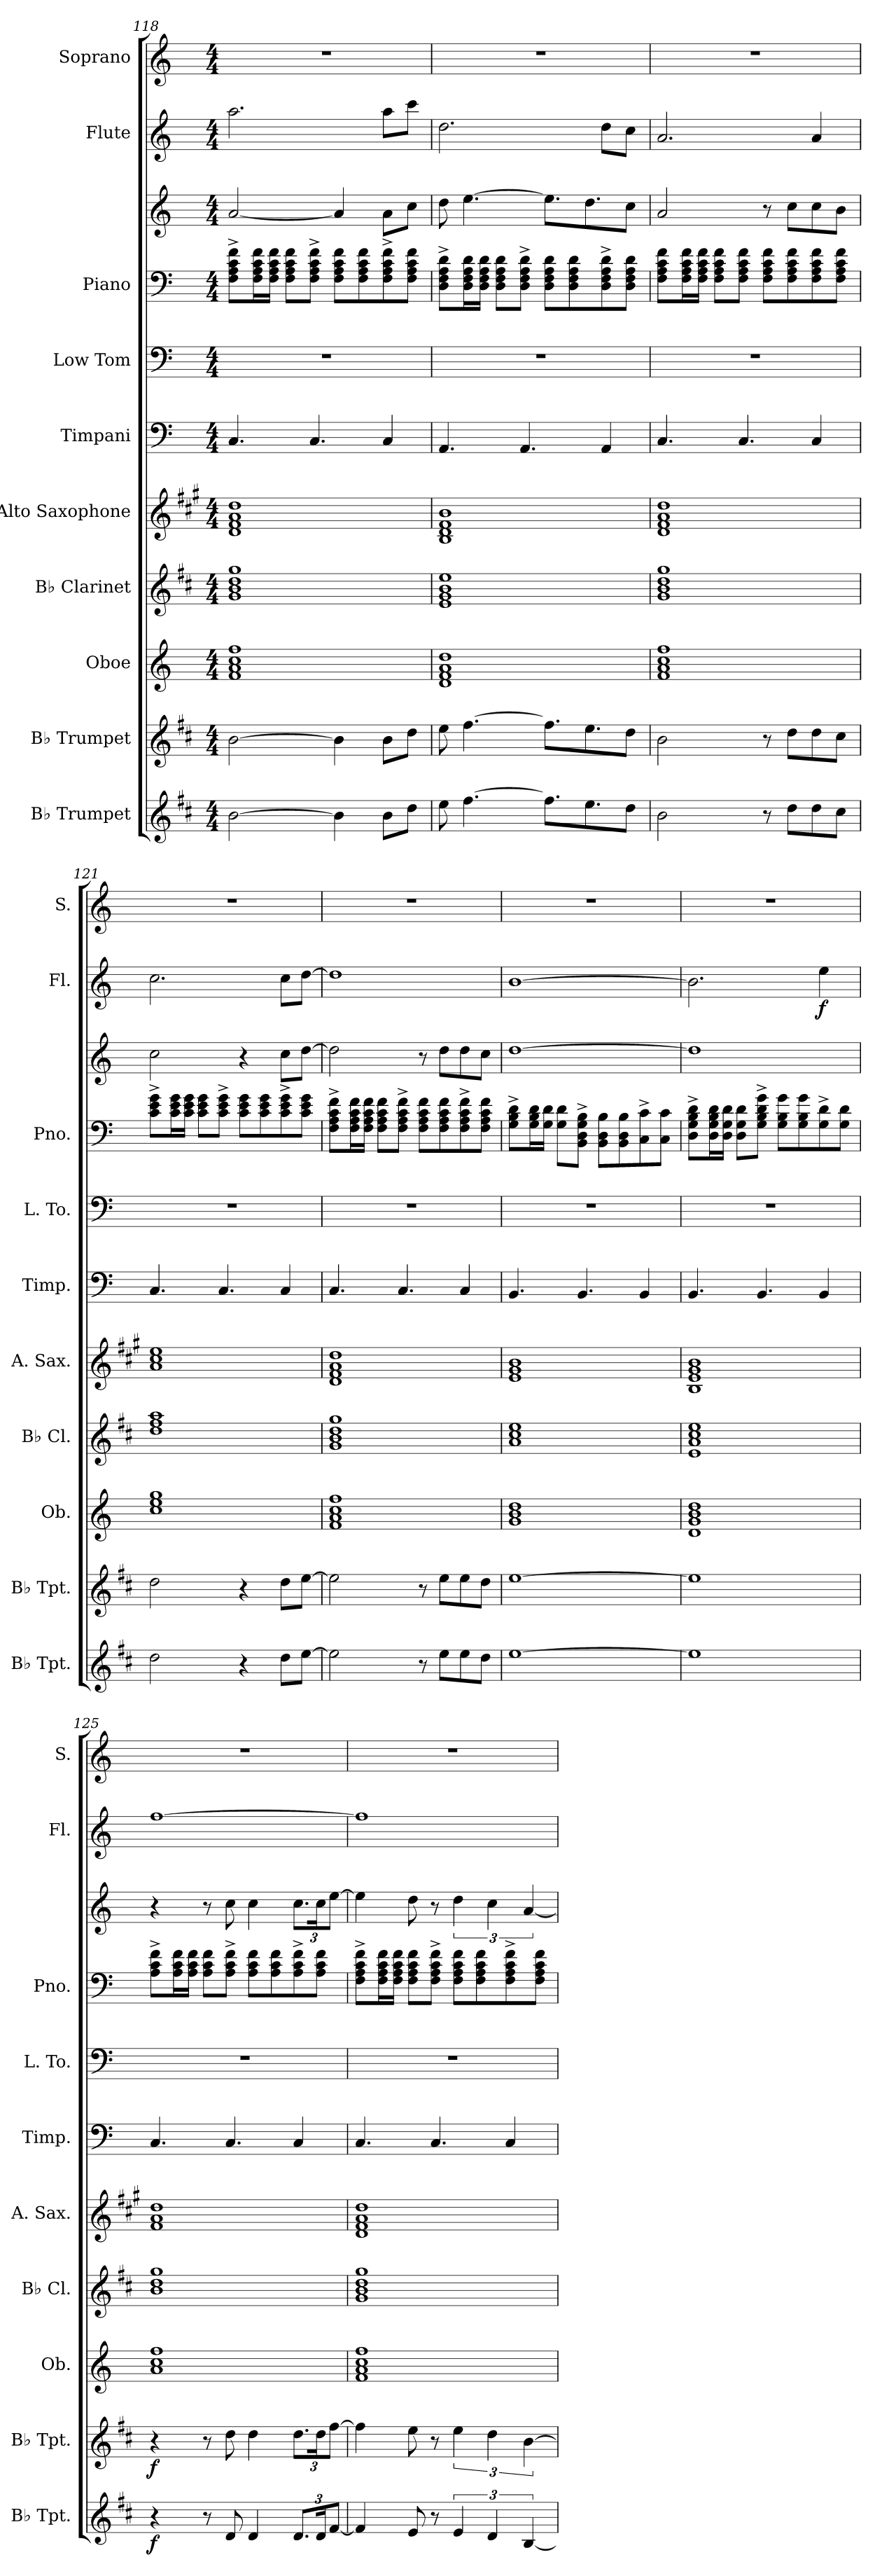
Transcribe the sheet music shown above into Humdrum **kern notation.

**kern	**dynam	**kern	**dynam	**kern	**kern	**kern	**kern	**kern	**kern	**kern	**kern	**dynam	**kern
*part10	*part10	*part9	*part9	*part8	*part7	*part6	*part5	*part4	*part3	*part3	*part2	*part2	*part1
*staff11	*staff11	*staff10	*staff10	*staff9	*staff8	*staff7	*staff6	*staff5	*staff4	*staff3	*staff2	*staff2	*staff1
*I"B♭ Trumpet	*	*I"B♭ Trumpet	*	*I"Oboe	*I"B♭ Clarinet	*I"Alto Saxophone	*I"Timpani	*I"Low Tom	*I"Piano	*	*I"Flute	*	*I"Soprano
*I'B♭ Tpt.	*	*I'B♭ Tpt.	*	*I'Ob.	*I'B♭ Cl.	*I'A. Sax.	*I'Timp.	*I'L. To.	*I'Pno.	*	*I'Fl.	*	*I'S.
*clefG2	*	*clefG2	*	*clefG2	*clefG2	*clefG2	*clefF4	*clefF4	*clefF4	*clefG2	*clefG2	*	*clefG2
*ITrd1c2	*	*ITrd1c2	*	*	*ITrd1c2	*ITrd5c9	*	*	*	*	*	*	*
*k[]	*	*k[]	*	*k[]	*k[]	*k[]	*k[]	*k[]	*k[]	*k[]	*k[]	*	*k[]
*M4/4	*	*M4/4	*	*M4/4	*M4/4	*M4/4	*M4/4	*M4/4	*M4/4	*M4/4	*M4/4	*	*M4/4
=118	=118	=118	=118	=118	=118	=118	=118	=118	=118	=118	=118	=118	=118
[2a\	.	[2a\	.	1f 1a 1cc 1ff	1f 1a 1cc 1ff	1F 1A 1c 1f	4.C/	1r	8F\^ 8A\^ 8c\^ 8f\^L	[2a/	2.aa\	.	1r
.	.	.	.	.	.	.	.	.	16F\ 16A\ 16c\ 16f\L	.	.	.	.
.	.	.	.	.	.	.	.	.	16F\ 16A\ 16c\ 16f\JJ	.	.	.	.
.	.	.	.	.	.	.	.	.	8F\ 8A\ 8c\ 8f\L	.	.	.	.
.	.	.	.	.	.	.	4.C/	.	8F\^ 8A\^ 8c\^ 8f\^J	.	.	.	.
4a\]	.	4a\]	.	.	.	.	.	.	8F\ 8A\ 8c\ 8f\L	4a/]	.	.	.
.	.	.	.	.	.	.	.	.	8F\ 8A\ 8c\ 8f\	.	.	.	.
8a\L	.	8a\L	.	.	.	.	4C/	.	8F\^ 8A\^ 8c\^ 8f\^	8a\L	8aa\L	.	.
8cc\J	.	8cc\J	.	.	.	.	.	.	8F\ 8A\ 8c\ 8f\J	8cc\J	8ccc\J	.	.
=119	=119	=119	=119	=119	=119	=119	=119	=119	=119	=119	=119	=119	=119
8dd\	.	8dd\	.	1d 1f 1a 1dd	1d 1f 1a 1dd	1D 1F 1A 1d	4.AA/	1r	8D\^ 8F\^ 8A\^ 8d\^L	8dd\	2.dd\	.	1r
[4.ee\	.	[4.ee\	.	.	.	.	.	.	16D\ 16F\ 16A\ 16d\L	[4.ee\	.	.	.
.	.	.	.	.	.	.	.	.	16D\ 16F\ 16A\ 16d\JJ	.	.	.	.
.	.	.	.	.	.	.	.	.	8D\ 8F\ 8A\ 8d\L	.	.	.	.
.	.	.	.	.	.	.	4.AA/	.	8D\^ 8F\^ 8A\^ 8d\^J	.	.	.	.
8.ee\L]	.	8.ee\L]	.	.	.	.	.	.	8D\ 8F\ 8A\ 8d\L	8.ee\L]	.	.	.
.	.	.	.	.	.	.	.	.	8D\ 8F\ 8A\ 8d\	.	.	.	.
8.dd\	.	8.dd\	.	.	.	.	.	.	.	8.dd\	.	.	.
.	.	.	.	.	.	.	4AA/	.	8D\^ 8F\^ 8A\^ 8d\^	.	8dd\L	.	.
8cc\J	.	8cc\J	.	.	.	.	.	.	8D\ 8F\ 8A\ 8d\J	8cc\J	8cc\J	.	.
!!LO:PB:g=z
=120	=120	=120	=120	=120	=120	=120	=120	=120	=120	=120	=120	=120	=120
2a\	.	2a\	.	1f 1a 1cc 1ff	1f 1a 1cc 1ff	1F 1A 1c 1f	4.C/	1r	8F\ 8A\ 8c\ 8f\L	2a/	2.a/	.	1r
.	.	.	.	.	.	.	.	.	16F\ 16A\ 16c\ 16f\L	.	.	.	.
.	.	.	.	.	.	.	.	.	16F\ 16A\ 16c\ 16f\JJ	.	.	.	.
.	.	.	.	.	.	.	.	.	8F\ 8A\ 8c\ 8f\L	.	.	.	.
.	.	.	.	.	.	.	4.C/	.	8F\ 8A\ 8c\ 8f\J	.	.	.	.
8r	.	8r	.	.	.	.	.	.	8F\ 8A\ 8c\ 8f\L	8r	.	.	.
8cc\L	.	8cc\L	.	.	.	.	.	.	8F\ 8A\ 8c\ 8f\	8cc\L	.	.	.
8cc\	.	8cc\	.	.	.	.	4C/	.	8F\ 8A\ 8c\ 8f\	8cc\	4a/	.	.
8b\J	.	8b\J	.	.	.	.	.	.	8F\ 8A\ 8c\ 8f\J	8b\J	.	.	.
=121	=121	=121	=121	=121	=121	=121	=121	=121	=121	=121	=121	=121	=121
2cc\	.	2cc\	.	1cc 1ee 1gg	1cc 1ee 1gg	1c 1e 1g	4.C/	1r	8c\^ 8e\^ 8g\^L	2cc\	2.cc\	.	1r
.	.	.	.	.	.	.	.	.	16c\ 16e\ 16g\L	.	.	.	.
.	.	.	.	.	.	.	.	.	16c\ 16e\ 16g\JJ	.	.	.	.
.	.	.	.	.	.	.	.	.	8c\ 8e\ 8g\L	.	.	.	.
.	.	.	.	.	.	.	4.C/	.	8c\^ 8e\^ 8g\^J	.	.	.	.
4r	.	4r	.	.	.	.	.	.	8c\ 8e\ 8g\L	4r	.	.	.
.	.	.	.	.	.	.	.	.	8c\ 8e\ 8g\	.	.	.	.
8cc\L	.	8cc\L	.	.	.	.	4C/	.	8c\^ 8e\^ 8g\^	8cc\L	8cc\L	.	.
[8dd\J	.	[8dd\J	.	.	.	.	.	.	8c\ 8e\ 8g\J	[8dd\J	[8dd\J	.	.
=122	=122	=122	=122	=122	=122	=122	=122	=122	=122	=122	=122	=122	=122
2dd\]	.	2dd\]	.	1f 1a 1cc 1ff	1f 1a 1cc 1ff	1F 1A 1c 1f	4.C/	1r	8F\^ 8A\^ 8c\^ 8f\^L	2dd\]	1dd]	.	1r
.	.	.	.	.	.	.	.	.	16F\ 16A\ 16c\ 16f\L	.	.	.	.
.	.	.	.	.	.	.	.	.	16F\ 16A\ 16c\ 16f\JJ	.	.	.	.
.	.	.	.	.	.	.	.	.	8F\ 8A\ 8c\ 8f\L	.	.	.	.
.	.	.	.	.	.	.	4.C/	.	8F\^ 8A\^ 8c\^ 8f\^J	.	.	.	.
8r	.	8r	.	.	.	.	.	.	8F\ 8A\ 8c\ 8f\L	8r	.	.	.
8dd\L	.	8dd\L	.	.	.	.	.	.	8F\ 8A\ 8c\ 8f\	8dd\L	.	.	.
8dd\	.	8dd\	.	.	.	.	4C/	.	8F\^ 8A\^ 8c\^ 8f\^	8dd\	.	.	.
8cc\J	.	8cc\J	.	.	.	.	.	.	8F\ 8A\ 8c\ 8f\J	8cc\J	.	.	.
!!LO:PB:g=z
=123	=123	=123	=123	=123	=123	=123	=123	=123	=123	=123	=123	=123	=123
[1dd	.	[1dd	.	1g 1b 1dd	1g 1b 1dd	1G 1B 1d	4.BB/	1r	8G\^ 8B\^ 8d\^L	[1dd	[1b	.	1r
.	.	.	.	.	.	.	.	.	16G\ 16B\ 16d\L	.	.	.	.
.	.	.	.	.	.	.	.	.	16G\ 16d\JJ	.	.	.	.
.	.	.	.	.	.	.	.	.	8G\ 8d\L	.	.	.	.
.	.	.	.	.	.	.	4.BB/	.	8BB\^ 8D\^ 8G\^ 8B\^J	.	.	.	.
.	.	.	.	.	.	.	.	.	8BB\ 8D\ 8B\L	.	.	.	.
.	.	.	.	.	.	.	.	.	8BB\ 8D\ 8B\	.	.	.	.
.	.	.	.	.	.	.	4BB/	.	8C\^ 8c\^	.	.	.	.
.	.	.	.	.	.	.	.	.	8C\ 8c\J	.	.	.	.
=124	=124	=124	=124	=124	=124	=124	=124	=124	=124	=124	=124	=124	=124
1dd]	.	1dd]	.	1d 1g 1b 1dd	1d 1g 1b 1dd	1D 1G 1B 1d	4.BB/	1r	8D\^ 8G\^ 8B\^ 8d\^L	1dd]	2.b\]	.	1r
.	.	.	.	.	.	.	.	.	16D\ 16G\ 16B\ 16d\L	.	.	.	.
.	.	.	.	.	.	.	.	.	16D\ 16G\ 16d\JJ	.	.	.	.
.	.	.	.	.	.	.	.	.	8D\ 8G\ 8d\L	.	.	.	.
.	.	.	.	.	.	.	4.BB/	.	8G\^ 8B\^ 8d\^ 8g\^J	.	.	.	.
.	.	.	.	.	.	.	.	.	8G\ 8B\ 8g\L	.	.	.	.
.	.	.	.	.	.	.	.	.	8G\ 8B\ 8g\	.	.	.	.
!	!	!	!	!	!	!	!	!	!	!	!	!LO:DY:b	!
.	.	.	.	.	.	.	4BB/	.	8G\^ 8d\^	.	4ee\	f	.
.	.	.	.	.	.	.	.	.	8G\ 8d\J	.	.	.	.
=125	=125	=125	=125	=125	=125	=125	=125	=125	=125	=125	=125	=125	=125
!	!LO:DY:b	!	!LO:DY:b	!	!	!	!	!	!	!	!	!	!
4r	f	4r	f	1a 1cc 1ff	1a 1cc 1ff	1A 1c 1f	4.C/	1r	8A\^ 8c\^ 8f\^L	4r	[1ff	.	1r
.	.	.	.	.	.	.	.	.	16A\ 16c\ 16f\L	.	.	.	.
.	.	.	.	.	.	.	.	.	16A\ 16c\ 16f\JJ	.	.	.	.
8r	.	8r	.	.	.	.	.	.	8A\ 8c\ 8f\L	8r	.	.	.
8c/	.	8cc\	.	.	.	.	4.C/	.	8A\^ 8c\^ 8f\^J	8cc\	.	.	.
4c/	.	4cc\	.	.	.	.	.	.	8A\ 8c\ 8f\L	4cc\	.	.	.
.	.	.	.	.	.	.	.	.	8A\ 8c\ 8f\	.	.	.	.
*Xbrackettup	*	*Xbrackettup	*	*	*	*	*	*	*	*Xbrackettup	*	*	*
12.c/L	.	12.cc\L	.	.	.	.	4C/	.	8A\^ 8c\^ 8f\^	12.cc\L	.	.	.
24c/K	.	24cc\K	.	.	.	.	.	.	8A\ 8c\ 8f\J	24cc\K	.	.	.
[12e/J	.	[12ee\J	.	.	.	.	.	.	.	[12ee\J	.	.	.
!!LO:PB:g=z
=126	=126	=126	=126	=126	=126	=126	=126	=126	=126	=126	=126	=126	=126
4e/]	.	4ee\]	.	1f 1a 1cc 1ff	1f 1a 1cc 1ff	1F 1A 1c 1f	4.C/	1r	8F\^ 8A\^ 8c\^ 8f\^L	4ee\]	1ff]	.	1r
.	.	.	.	.	.	.	.	.	16F\ 16A\ 16c\ 16f\L	.	.	.	.
.	.	.	.	.	.	.	.	.	16F\ 16A\ 16c\ 16f\JJ	.	.	.	.
8d/	.	8dd\	.	.	.	.	.	.	8F\ 8A\ 8c\ 8f\L	8dd\	.	.	.
8r	.	8r	.	.	.	.	4.C/	.	8F\^ 8A\^ 8c\^ 8f\^J	8r	.	.	.
*brackettup	*	*brackettup	*	*	*	*	*	*	*	*brackettup	*	*	*
6d/	.	6dd\	.	.	.	.	.	.	8F\ 8A\ 8c\ 8f\L	6dd\	.	.	.
.	.	.	.	.	.	.	.	.	8F\ 8A\ 8c\ 8f\	.	.	.	.
6c/	.	6cc\	.	.	.	.	.	.	.	6cc\	.	.	.
.	.	.	.	.	.	.	4C/	.	8F\^ 8A\^ 8c\^ 8f\^	.	.	.	.
[6A/	.	[6a\	.	.	.	.	.	.	.	[6a/	.	.	.
.	.	.	.	.	.	.	.	.	8F\ 8A\ 8c\ 8f\J	.	.	.	.
=	=	=	=	=	=	=	=	=	=	=	=	=	=
*-	*-	*-	*-	*-	*-	*-	*-	*-	*-	*-	*-	*-	*-
